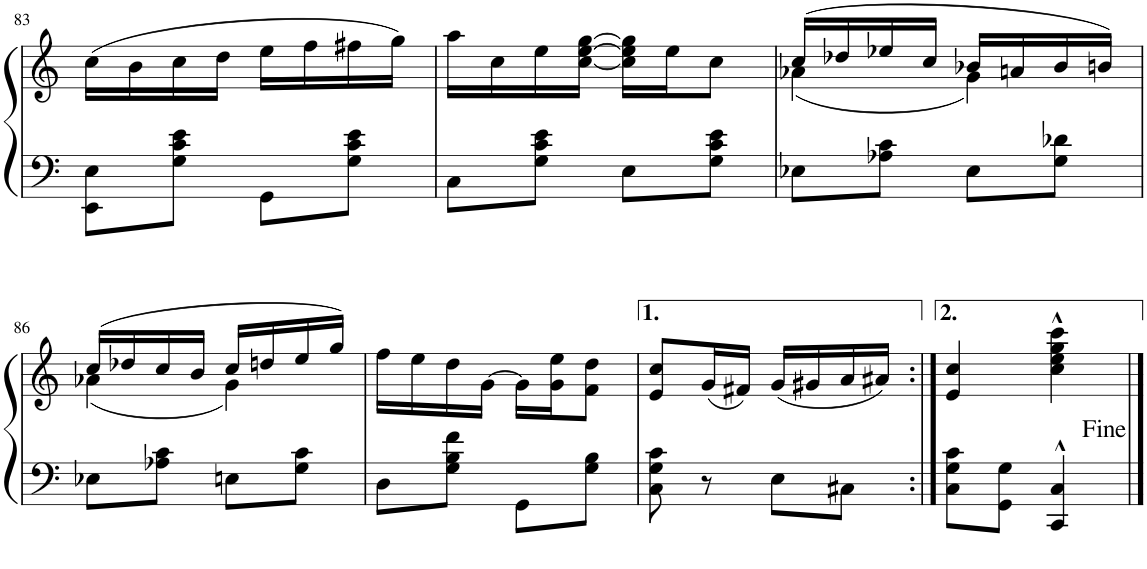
**kern	**kern
*part1	*part1
*staff2	*staff1
*I"Piano	*
*I'Pno.	*
!!LO:PB:g=z
*clefF4	*clefG2
*k[]	*k[]
*M2/4	*M2/4
=83	=83
8EE\ 8E\L	(16cc\LL
.	16b\
8G\ 8c\ 8e\J	16cc\
.	16dd\JJ
8GG\L	16ee\LL
.	16ff\
8G\ 8c\ 8e\J	16ff#X\
.	16gg\JJ)
=84	=84
8C\L	16aa\LL
.	16cc\
8G\ 8c\ 8e\J	16ee\
.	[16cc\ [16ee\ [16gg\JJ
8E\L	16cc\] 16ee\] 16gg\]LL
.	16ee\J
8G\ 8c\ 8e\J	8cc\J
=85	=85
*	*^
8E-X\L	(16cc/LL	(4a-X\
.	16dd-X/	.
8A-X\ 8c\J	16ee-X/	.
.	16cc/JJ	.
8E-\L	16b-X/LL	4g\)
.	16an/	.
8G\ 8d-X\J	16b-/	.
.	16bn/JJ)	.
!!LO:LB:g=z	!!
=86	=86	=86
8E-X\L	(16cc/LL	(4a-X\
.	16dd-X/	.
8A-X\ 8c\J	16cc/	.
.	16b/JJ	.
8En\L	16cc/LL	4g\)
.	16ddn/	.
8G\ 8c\J	16ee/	.
.	16gg/JJ)	.
*	*v	*v
=87	=87
8D\L	16ff\LL
.	16ee\
8G\ 8B\ 8f\J	16dd\
.	[16g\JJ
8GG\L	16g\LL]
.	16g\ 16ee\J
8G\ 8B\J	8f\ 8dd\J
=88	=88
8C\ 8G\ 8c\	8e/ 8cc/L
8r	(16g/L
.	16f#X/JJ)
8E\L	(16g/LL
.	16g#X/
8C#X\J	16a/
.	16a#X/JJ)
=89:|!	=89:|!
8C\ 8G\ 8c\L	4e/ 4cc/
8GG\ 8G\J	.
4CC/^^ 4C/^^	4cc\^^ 4ee\^^ 4gg\^^ 4ccc\^^
==	==
*-	*-
